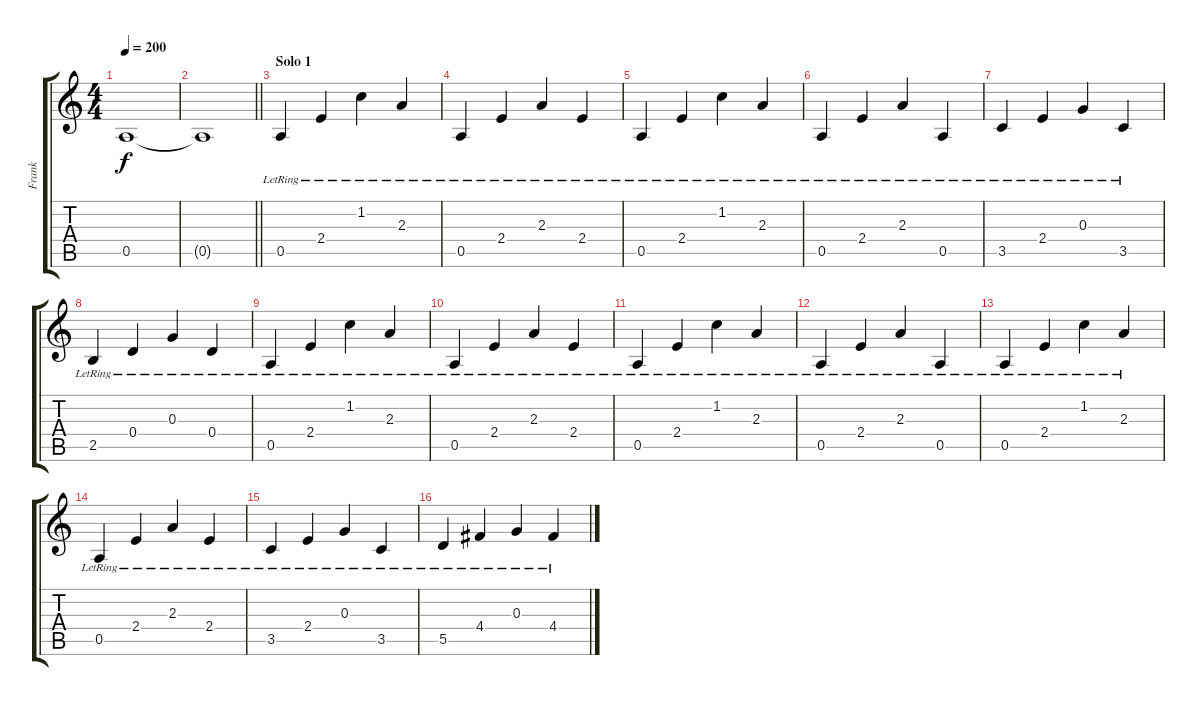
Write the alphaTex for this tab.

\track ("Frank" "Frank") {instrument distortionguitar}
\staff {score tabs}
\tuning (E4 B3 G3 D3 A2 E2) {hide}
\ts (4 4)
\tempo 200
\clef g2
\ks c
0.5.1{dy f} |
\barLineRight lightlight
0.5{t}.1 |
\section ("" "Solo 1")
0.5{lr}.4 2.4{lr}.4 1.2{lr}.4 2.3{lr}.4 |
0.5{lr}.4 2.4{lr}.4 2.3{lr}.4 2.4{lr}.4 |
0.5{lr}.4 2.4{lr}.4 1.2{lr}.4 2.3{lr}.4 |
0.5{lr}.4 2.4{lr}.4 2.3{lr}.4 0.5{lr}.4 |
3.5{lr}.4 2.4{lr}.4 0.3{lr}.4 3.5{lr}.4 |
2.5{lr}.4 0.4{lr}.4 0.3{lr}.4 0.4{lr}.4 |
0.5{lr}.4 2.4{lr}.4 1.2{lr}.4 2.3{lr}.4 |
0.5{lr}.4 2.4{lr}.4 2.3{lr}.4 2.4{lr}.4 |
0.5{lr}.4 2.4{lr}.4 1.2{lr}.4 2.3{lr}.4 |
0.5{lr}.4 2.4{lr}.4 2.3{lr}.4 0.5{lr}.4 |
0.5{lr}.4 2.4{lr}.4 1.2{lr}.4 2.3{lr}.4 |
0.5{lr}.4 2.4{lr}.4 2.3{lr}.4 2.4{lr}.4 |
3.5{lr}.4 2.4{lr}.4 0.3{lr}.4 3.5{lr}.4 |
5.5{lr}.4 4.4{lr}.4 0.3{lr}.4 4.4{lr}.4
